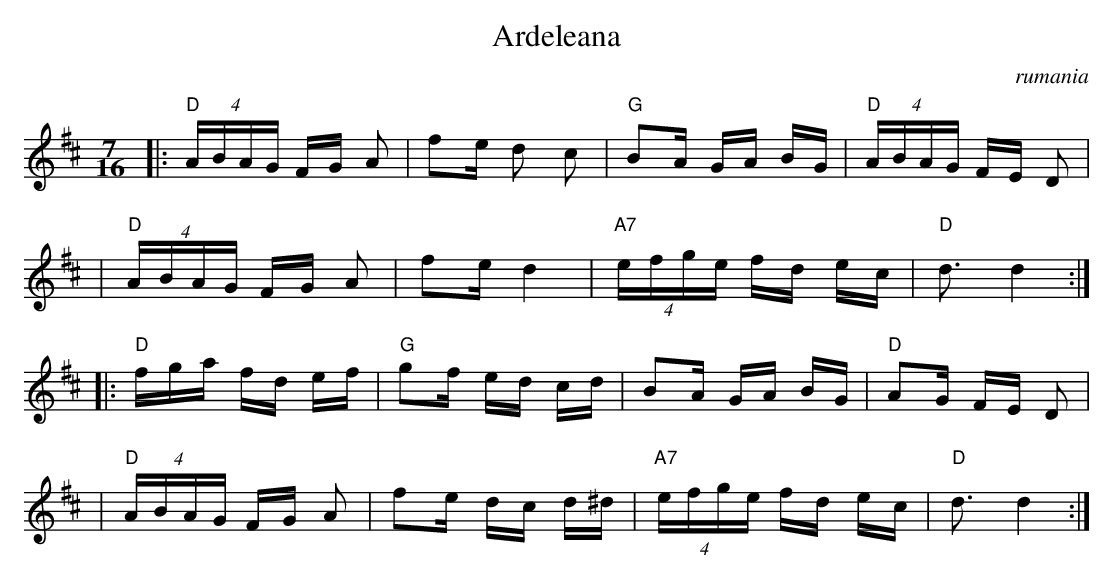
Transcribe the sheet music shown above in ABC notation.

X:1
T: Ardeleana
O:rumania
M: 7/16
L: 1/16
K: D
|: "D"(4ABAG FG A2 |    f2e d2 c2  |  "G"B2A    GA BG | "D"(4ABAG FE D2 |
|  "D"(4ABAG FG A2 |    f2e d4     | "A7"(4efge fd ec | "D"d3     d4 :|
|: "D"fga    fd ef | "G"g2f ed cd  |      B2A   GA BG | "D"A2G    FE D2 |
|  "D"(4ABAG FG A2 |    f2e dc d^d | "A7"(4efge fd ec | "D"d3     d4 :|
